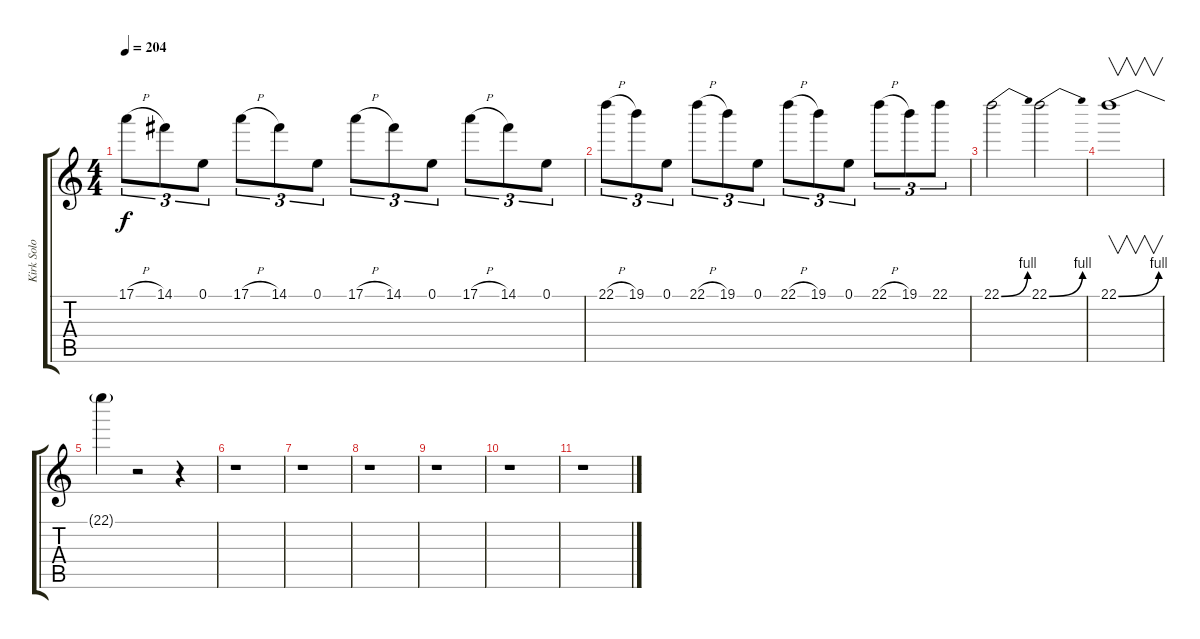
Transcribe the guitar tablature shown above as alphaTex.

\track ("Kirk Solo (Guitar 2)" "Kirk Solo ") {instrument overdrivenguitar}
\staff {score tabs}
\tuning (E4 B3 G3 D3 A2 E2) {hide}
\ts (4 4)
\tempo 204
\clef g2
\ks c
17.1{h}.8{tu (3 2) dy f} 14.1.8{tu (3 2)} 0.1.8{tu (3 2)} 17.1{h}.8{tu (3 2)} 14.1.8{tu (3 2)} 0.1.8{tu (3 2)} 17.1{h}.8{tu (3 2)} 14.1.8{tu (3 2)} 0.1.8{tu (3 2)} 17.1{h}.8{tu (3 2)} 14.1.8{tu (3 2)} 0.1.8{tu (3 2)} |
22.1{h}.8{tu (3 2)} 19.1.8{tu (3 2)} 0.1.8{tu (3 2)} 22.1{h}.8{tu (3 2)} 19.1.8{tu (3 2)} 0.1.8{tu (3 2)} 22.1{h}.8{tu (3 2)} 19.1.8{tu (3 2)} 0.1.8{tu (3 2)} 22.1{h}.8{tu (3 2)} 19.1.8{tu (3 2)} 22.1.8{tu (3 2)} |
22.1{be (bend 0 0 60 4)}.2 22.1{be (bend 0 0 60 4)}.2 |
22.1{be (bend 0 0 60 4)}.1{v} |
22.1{t}.4 r.2 r.4 |
r.1 |
r.1 |
r.1 |
r.1 |
r.1 |
r.1
